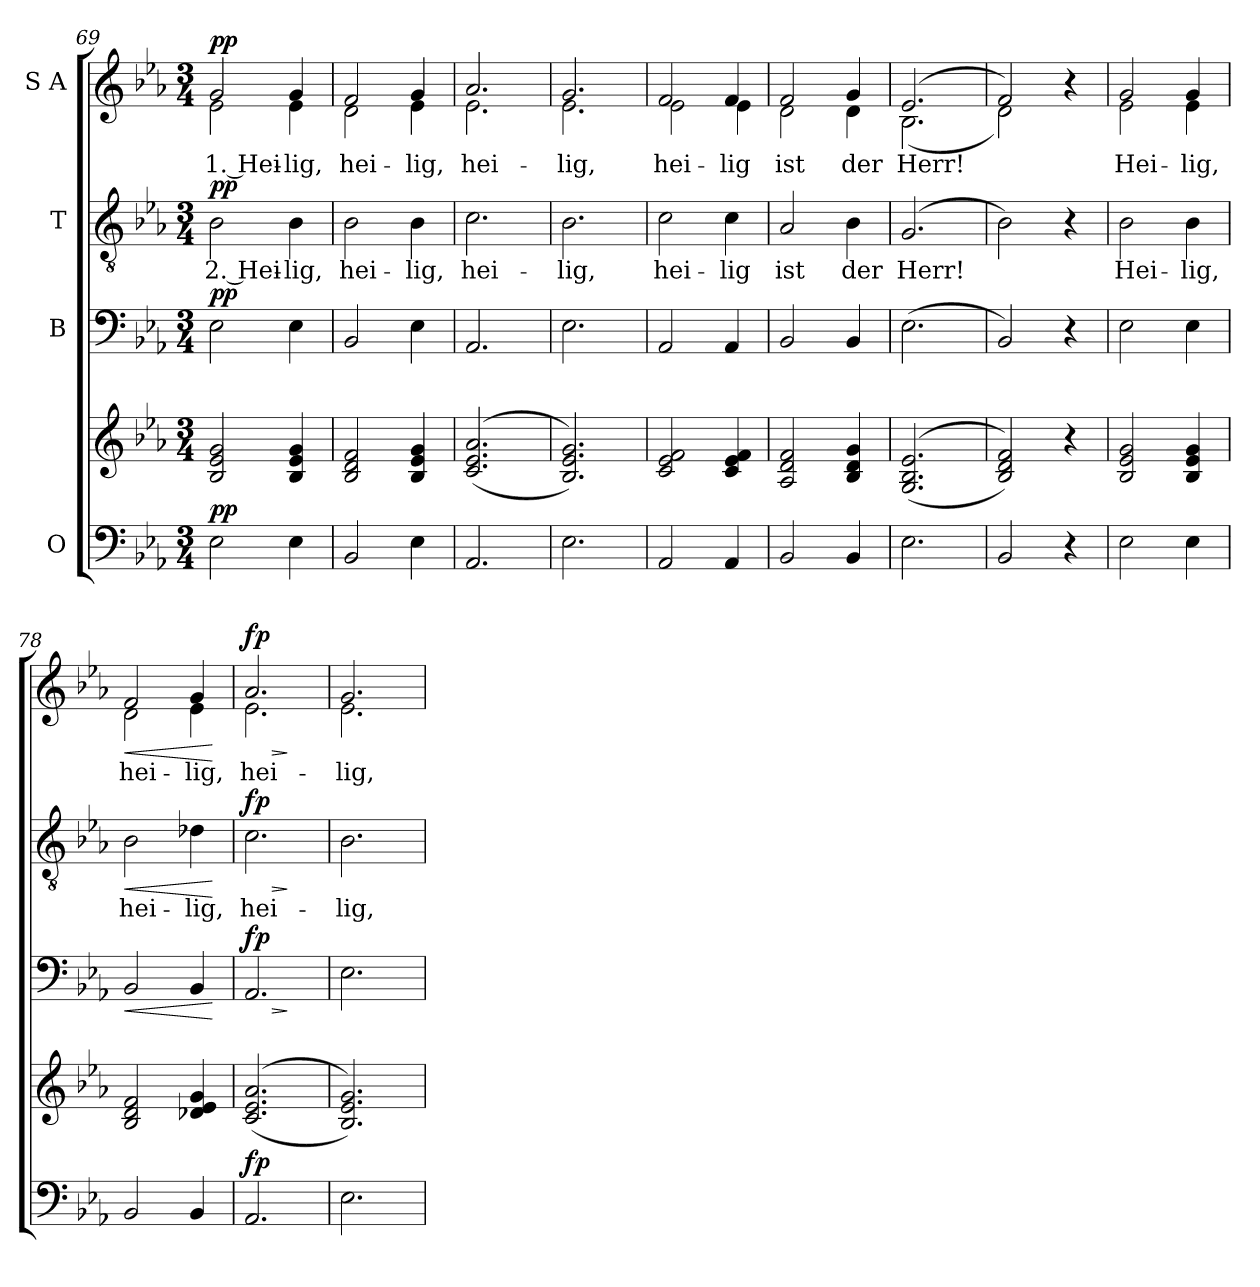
**kern	**kern	**dynam	**kern	**dynam	**kern	**text	**dynam	**kern	**text	**dynam
*part4	*part4	*part4	*part3	*part3	*part2	*part2	*part2	*part1	*part1	*part1
*staff5	*staff4	*staff4/5	*staff3	*staff3	*staff2	*staff2	*staff2	*staff1	*staff1	*staff1
*I"O	*	*	*I"B	*	*I"T	*	*	*I"S A	*	*
!!LO:PB:g=z
*clefF4	*clefG2	*	*clefF4	*	*clefGv2	*	*	*clefG2	*	*
*k[b-e-a-]	*k[b-e-a-]	*	*k[b-e-a-]	*	*k[b-e-a-]	*	*	*k[b-e-a-]	*	*
*M3/4	*M3/4	*	*M3/4	*	*M3/4	*	*	*M3/4	*	*
=69	=69	=69	=69	=69	=69	=69	=69	=69	=69	=69
!	!	!	!	!	!	!	!	!LO:TX:a:B:t=Sehr langsam	!	!
!	!	!	!	!	!	!	!	!LO:TX:a:t=5. Zum Sanctus	!	!
!	!	!LO:DY:a=2	!	!LO:DY:a	!	!LO:LY:b	!LO:DY:a	!	!LO:LY:b	!LO:DY:a
*	*	*	*	*	*	*	*	*^	*	*
2E-\	2B-/ 2e-/ 2g/	pp	2E-\	pp	2B-\	2. Hei-	pp	2g/	2e-\	1. Hei-	pp
!	!	!	!	!	!	!LO:LY:b	!	!	!	!LO:LY:b	!
4E-\	4B-/ 4e-/ 4g/	.	4E-\	.	4B-\	-lig,	.	4g/	4e-\	-lig,	.
=70	=70	=70	=70	=70	=70	=70	=70	=70	=70	=70	=70
!	!	!	!	!	!	!LO:LY:b	!	!	!	!LO:LY:b	!
2BB-/	2B-/ 2d/ 2f/	.	2BB-/	.	2B-\	hei-	.	2f/	2d\	hei-	.
!	!	!	!	!	!	!LO:LY:b	!	!	!	!LO:LY:b	!
4E-\	4B-/ 4e-/ 4g/	.	4E-\	.	4B-\	-lig,	.	4g/	4e-\	-lig,	.
=71	=71	=71	=71	=71	=71	=71	=71	=71	=71	=71	=71
!	!	!	!	!	!	!LO:LY:b	!	!	!	!LO:LY:b	!
2.AA-/	(<(>2.c/ 2.e-/ 2.a-/	.	2.AA-/	.	2.c\	hei-	.	2.a-/	2.e-\	hei-	.
=72	=72	=72	=72	=72	=72	=72	=72	=72	=72	=72	=72
!	!	!	!	!	!	!LO:LY:b	!	!	!	!LO:LY:b	!
2.E-\	2.B-/ 2.e-/ 2.g/))	.	2.E-\	.	2.B-\	-lig,	.	2.g/	2.e-\	-lig,	.
=73	=73	=73	=73	=73	=73	=73	=73	=73	=73	=73	=73
!	!	!	!	!	!	!LO:LY:b	!	!	!	!LO:LY:b	!
2AA-/	2c/ 2e-/ 2f/	.	2AA-/	.	2c\	hei-	.	2f/	2e-\	hei-	.
!	!	!	!	!	!	!LO:LY:b	!	!	!	!LO:LY:b	!
4AA-/	4c/ 4e-/ 4f/	.	4AA-/	.	4c\	-lig	.	4f/	4e-\	-lig	.
=74	=74	=74	=74	=74	=74	=74	=74	=74	=74	=74	=74
!	!	!	!	!	!	!LO:LY:b	!	!	!	!LO:LY:b	!
2BB-/	2A-/ 2d/ 2f/	.	2BB-/	.	2A-/	ist	.	2f/	2d\	ist	.
!	!	!	!	!	!	!LO:LY:b	!	!	!	!LO:LY:b	!
4BB-/	4B-/ 4d/ 4g/	.	4BB-/	.	4B-\	der	.	4g/	4d\	der	.
=75	=75	=75	=75	=75	=75	=75	=75	=75	=75	=75	=75
!	!	!	!	!	!	!LO:LY:b	!	!	!	!LO:LY:b	!
2.E-\	(<(>2.G/ 2.B-/ 2.e-/	.	(>2.E-\	.	(<2.G/	Herr!	.	(>2.e-/	(<2.B-\	Herr!	.
=76	=76	=76	=76	=76	=76	=76	=76	=76	=76	=76	=76
2BB-/	2B-/ 2d/ 2f/))	.	2BB-/)	.	2B-\)	.	.	2f/)	2d\)	.	.
4r	4r	.	4r	.	4r	.	.	4r	4ryy	.	.
=77	=77	=77	=77	=77	=77	=77	=77	=77	=77	=77	=77
!	!	!	!	!	!	!LO:LY:b	!	!	!	!LO:LY:b	!
2E-\	2B-/ 2e-/ 2g/	.	2E-\	.	2B-\	Hei-	.	2g/	2e-\	Hei-	.
!	!	!	!	!	!	!LO:LY:b	!	!	!	!LO:LY:b	!
4E-\	4B-/ 4e-/ 4g/	.	4E-\	.	4B-\	-lig,	.	4g/	4e-\	-lig,	.
=78	=78	=78	=78	=78	=78	=78	=78	=78	=78	=78	=78
!	!	!	!	!LO:HP:b	!	!LO:LY:b	!LO:HP:b	!	!	!LO:LY:b	!LO:HP:b
2BB-/	2B-/ 2d/ 2f/	.	2BB-/	<	2B-\	hei-	<	2f/	2d\	hei-	<
!	!	!	!	!	!	!LO:LY:b	!	!	!	!LO:LY:b	!
4BB-/	4d-X/ 4e-/ 4g/	.	4BB-/	.	4d-X\	-lig,	.	4g/	4e-\	-lig,	.
*	*	*	*	*	*	*	*	*v	*v	*	*
.	.	.	.	[	.	.	[	.	.	[
=79	=79	=79	=79	=79	=79	=79	=79	=79	=79	=79
!	!	!LO:DY:a=2	!	!LO:HP:b	!	!LO:LY:b	!LO:HP:b	!	!LO:LY:b	!LO:HP:b
*	*	*	*	*	*	*	*	*^	*	*
!	!	!	!	!LO:DY:n=1:a	!	!	!LO:DY:n=1:a	!	!	!	!LO:DY:n=1:a
2.AA-/	(<(>2.c/ 2.e-/ 2.a-/	fp	2.AA-/	> fp	2.c\	hei-	> fp	2.a-/	2.e-\	hei-	> fp
*	*	*	*	*	*	*	*	*v	*v	*	*
.	.	.	.	]	.	.	]	.	.	]
=80	=80	=80	=80	=80	=80	=80	=80	=80	=80	=80
!	!	!	!	!	!	!LO:LY:b	!	!	!LO:LY:b	!
*	*	*	*	*	*	*	*	*^	*	*
2.E-\	2.B-/ 2.e-/ 2.g/))	.	2.E-\	.	2.B-\	-lig,	.	2.g/	2.e-\	-lig,	.
*	*	*	*	*	*	*	*	*v	*v	*	*
=	=	=	=	=	=	=	=	=	=	=
*-	*-	*-	*-	*-	*-	*-	*-	*-	*-	*-
